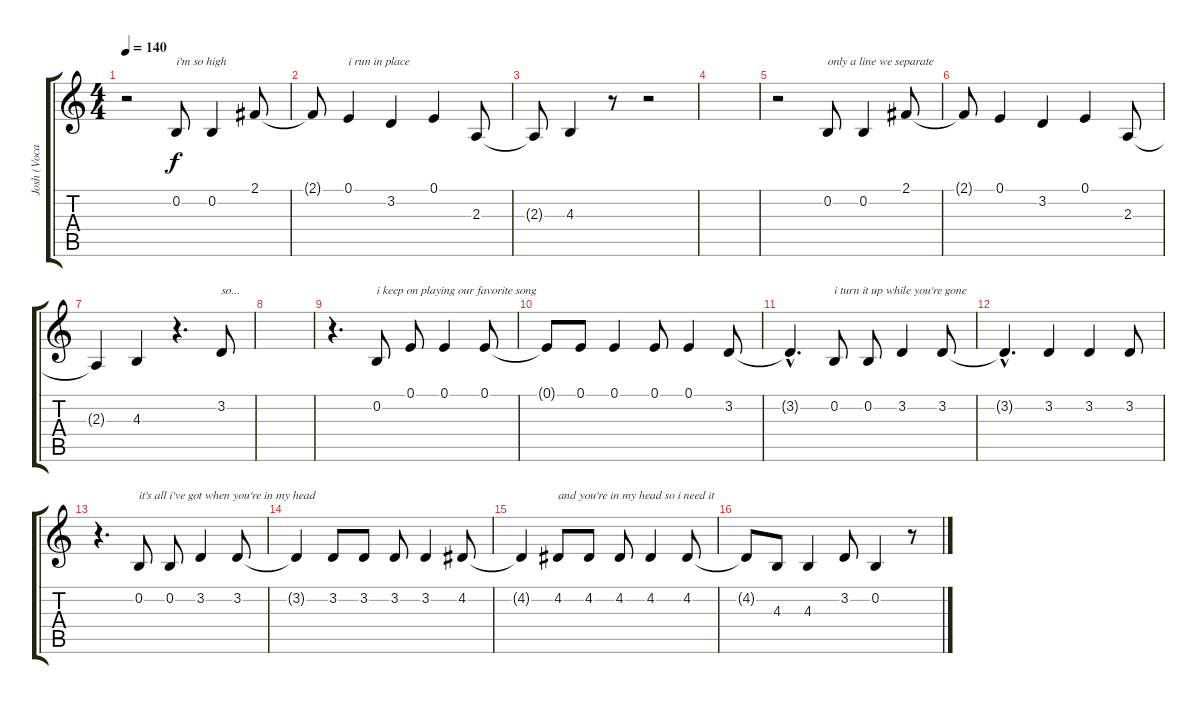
\track ("Josh (Vocals)" "Josh (Voca") {instrument lead2sawtooth}
\staff {score tabs}
\tuning (E4 B3 G3 D3 A2 E2) {hide}
\ts (4 4)
\tempo 140
\clef g2
\ks c
r.2{dy f} 0.2.8{txt "i'm so high"} 0.2.4 2.1.8 |
2.1{t}.8 0.1.4{txt "i run in place"} 3.2.4 0.1.4 2.3.8 |
2.3{t}.8 4.3.4 r.8 r.2 |
|
r.2 0.2.8{txt "only a line we separate"} 0.2.4 2.1.8 |
2.1{t}.8 0.1.4 3.2.4 0.1.4 2.3.8 |
2.3{t}.4 4.3.4 r.4{d} 3.2.8{txt "so..."} |
|
r.4{d} 0.2.8{txt "i keep on playing our favorite song"} 0.1.8 0.1.4 0.1.8 |
0.1{t}.8 0.1.8 0.1.4 0.1.8 0.1.4 3.2.8 |
3.2{hac t}.4{d} 0.2.8{txt "i turn it up while you're gone"} 0.2.8 3.2.4 3.2.8 |
3.2{hac t}.4{d} 3.2.4 3.2.4 3.2.8 |
r.4{d} 0.2.8{txt "it's all i've got when you're in my head"} 0.2.8 3.2.4 3.2.8 |
3.2{t}.4 3.2.8 3.2.8 3.2.8 3.2.4 4.2.8 |
4.2{t}.4 4.2.8{txt "and you're in my head so i need it"} 4.2.8 4.2.8 4.2.4 4.2.8 |
4.2{t}.8 4.3.8 4.3.4 3.2.8 0.2.4 r.8
